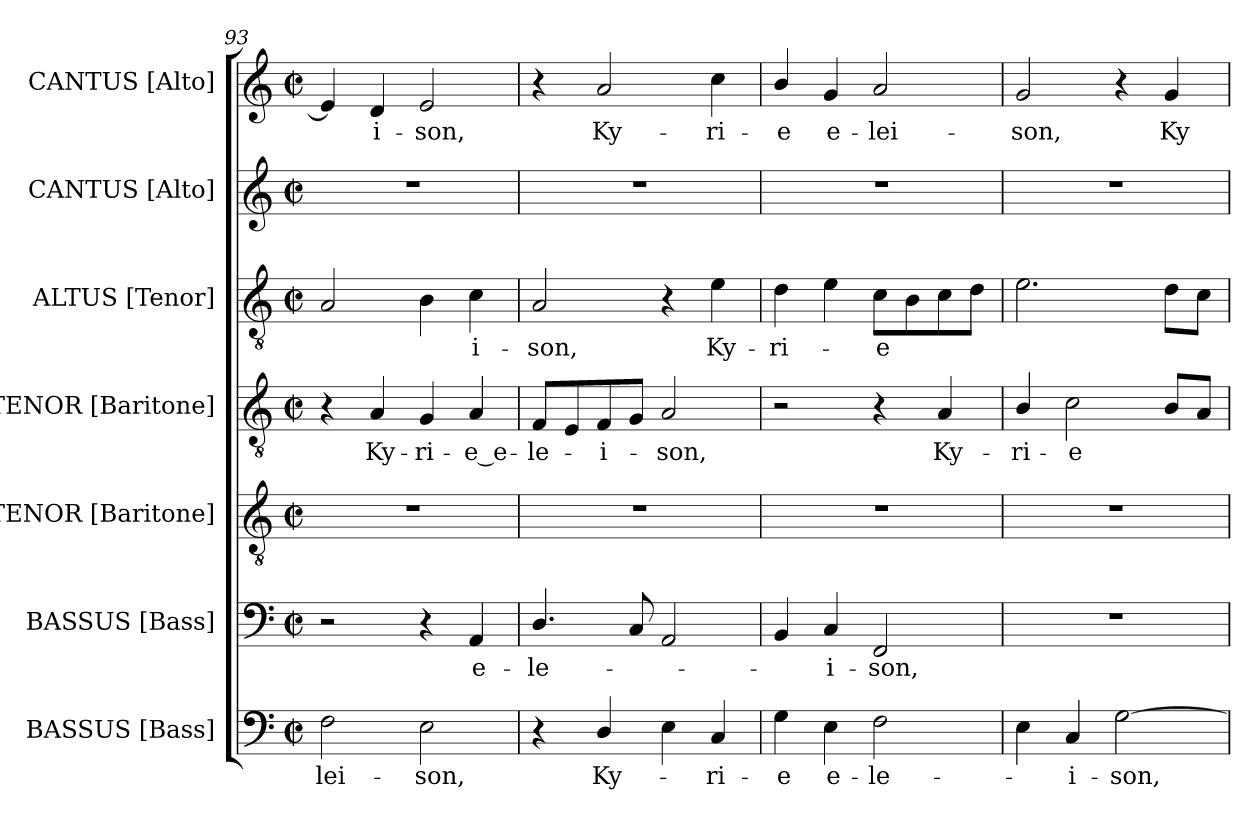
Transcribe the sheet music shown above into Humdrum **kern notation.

**kern	**text	**kern	**text	**kern	**kern	**text	**kern	**text	**kern	**kern	**text
*part7	*part7	*part6	*part6	*part5	*part4	*part4	*part3	*part3	*part2	*part1	*part1
*staff7	*staff7	*staff6	*staff6	*staff5	*staff4	*staff4	*staff3	*staff3	*staff2	*staff1	*staff1
*I"BASSUS [Bass]	*	*I"BASSUS [Bass]	*	*I"TENOR [Baritone]	*I"TENOR [Baritone]	*	*I"ALTUS [Tenor]	*	*I"CANTUS [Alto]	*I"CANTUS [Alto]	*
*I'B.	*	*I'B.	*	*I'Bar.	*I'Bar.	*	*I'T.	*	*I'A.	*I'A.	*
!!LO:LB:g=z
*clefF4	*	*clefF4	*	*clefGv2	*clefGv2	*	*clefGv2	*	*clefG2	*clefG2	*
*	*	*	*	*ITrd7c12	*ITrd7c12	*	*ITrd7c12	*	*	*	*
*k[]	*	*k[]	*	*k[]	*k[]	*	*k[]	*	*k[]	*k[]	*
*C:	*	*C:	*	*C:	*C:	*	*C:	*	*C:	*C:	*
*M2/2	*	*M2/2	*	*M2/2	*M2/2	*	*M2/2	*	*M2/2	*M2/2	*
*met(c|)	*	*met(c|)	*	*met(c|)	*met(c|)	*	*met(c|)	*	*met(c|)	*met(c|)	*
=93	=93	=93	=93	=93	=93	=93	=93	=93	=93	=93	=93
!	!LO:LY:b:color=#000000	!	!	!	!	!	!	!	!	!	!
2Fi\	-lei-	2r	.	1r	4r	.	2AAi/	.	1r	4ei/]	.
!	!	!	!	!	!	!LO:LY:b:color=#000000	!	!	!	!	!
!	!	!	!	!	!	!	!	!	!	!	!LO:LY:b:color=#000000
.	.	.	.	.	4AAi/	Ky-	.	.	.	4di/	-i-
!	!LO:LY:b:color=#000000	!	!	!	!	!	!	!	!	!	!
!	!	!	!	!	!	!LO:LY:b:color=#000000	!	!	!	!	!
!	!	!	!	!	!	!	!	!	!	!	!LO:LY:b:color=#000000
2Ei\	-son,	4r	.	.	4GGi/	-ri-	4BBi\	.	.	2ei/	-son,
!	!	!	!LO:LY:b:color=#000000	!	!	!	!	!	!	!	!
!	!	!	!	!	!	!LO:LY:b:color=#000000	!	!	!	!	!
!	!	!	!	!	!	!	!	!LO:LY:b:color=#000000	!	!	!
.	.	4AAi/	e-	.	4AAi/	-e_e-	4Ci\	-i-	.	.	.
=94	=94	=94	=94	=94	=94	=94	=94	=94	=94	=94	=94
!	!	!	!LO:LY:b:color=#000000	!	!	!	!	!	!	!	!
!	!	!	!	!	!	!LO:LY:b:color=#000000	!	!	!	!	!
!	!	!	!	!	!	!	!	!LO:LY:b:color=#000000	!	!	!
4r	.	4.Di/	-le-	1r	8FFi/L	-le-	2AAi/	-son,	1r	4r	.
.	.	.	.	.	8EEi/	.	.	.	.	.	.
!	!LO:LY:b:color=#000000	!	!	!	!	!	!	!	!	!	!
!	!	!	!	!	!	!LO:LY:b:color=#000000	!	!	!	!	!
!	!	!	!	!	!	!	!	!	!	!	!LO:LY:b:color=#000000
4Di/	Ky-	.	.	.	8FFi/	-i-	.	.	.	2ai/	Ky-
.	.	8Ci/	.	.	8GGi/J	.	.	.	.	.	.
!	!	!	!	!	!	!LO:LY:b:color=#000000	!	!	!	!	!
4Ei\	.	2AAi/	.	.	2AAi/	-son,	4r	.	.	.	.
!	!LO:LY:b:color=#000000	!	!	!	!	!	!	!	!	!	!
!	!	!	!	!	!	!	!	!LO:LY:b:color=#000000	!	!	!
!	!	!	!	!	!	!	!	!	!	!	!LO:LY:b:color=#000000
4Ci/	-ri-	.	.	.	.	.	4Ei\	Ky-	.	4cci\	-ri-
=95	=95	=95	=95	=95	=95	=95	=95	=95	=95	=95	=95
!	!LO:LY:b:color=#000000	!	!	!	!	!	!	!	!	!	!
!	!	!	!	!	!	!	!	!LO:LY:b:color=#000000	!	!	!
!	!	!	!	!	!	!	!	!	!	!	!LO:LY:b:color=#000000
4Gi\	-e	4BBi/	.	1r	2r	.	4Di\	-ri-	1r	4bi/	-e
!	!LO:LY:b:color=#000000	!	!	!	!	!	!	!	!	!	!
!	!	!	!LO:LY:b:color=#000000	!	!	!	!	!	!	!	!
!	!	!	!	!	!	!	!	!	!	!	!LO:LY:b:color=#000000
4Ei\	e-	4Ci/	-i-	.	.	.	4Ei\	.	.	4gi/	e-
!	!LO:LY:b:color=#000000	!	!	!	!	!	!	!	!	!	!
!	!	!	!LO:LY:b:color=#000000	!	!	!	!	!	!	!	!
!	!	!	!	!	!	!	!	!LO:LY:b:color=#000000	!	!	!
!	!	!	!	!	!	!	!	!	!	!	!LO:LY:b:color=#000000
2Fi\	-le-	2FFi/	-son,	.	4r	.	8Ci\L	-e	.	2ai/	-lei-
.	.	.	.	.	.	.	8BBi\	.	.	.	.
!	!	!	!	!	!	!LO:LY:b:color=#000000	!	!	!	!	!
.	.	.	.	.	4AAi/	Ky-	8Ci\	.	.	.	.
.	.	.	.	.	.	.	8Di\J	.	.	.	.
=96	=96	=96	=96	=96	=96	=96	=96	=96	=96	=96	=96
!	!	!	!	!	!	!LO:LY:b:color=#000000	!	!	!	!	!
!	!	!	!	!	!	!	!	!	!	!	!LO:LY:b:color=#000000
4Ei\	.	1r	.	1r	4BBi/	-ri-	2.Ei\	.	1r	2gi/	-son,
!	!LO:LY:b:color=#000000	!	!	!	!	!	!	!	!	!	!
!	!	!	!	!	!	!LO:LY:b:color=#000000	!	!	!	!	!
4Ci/	-i-	.	.	.	2Ci\	-e	.	.	.	.	.
!	!LO:LY:b:color=#000000	!	!	!	!	!	!	!	!	!	!
[>2Gi\	-son,	.	.	.	.	.	.	.	.	4r	.
!	!	!	!	!	!	!	!	!	!	!	!LO:LY:b:color=#000000
.	.	.	.	.	8BBi/L	.	8Di\L	.	.	4gi/	Ky-
.	.	.	.	.	8AAi/J	.	8Ci\J	.	.	.	.
=	=	=	=	=	=	=	=	=	=	=	=
*-	*-	*-	*-	*-	*-	*-	*-	*-	*-	*-	*-
